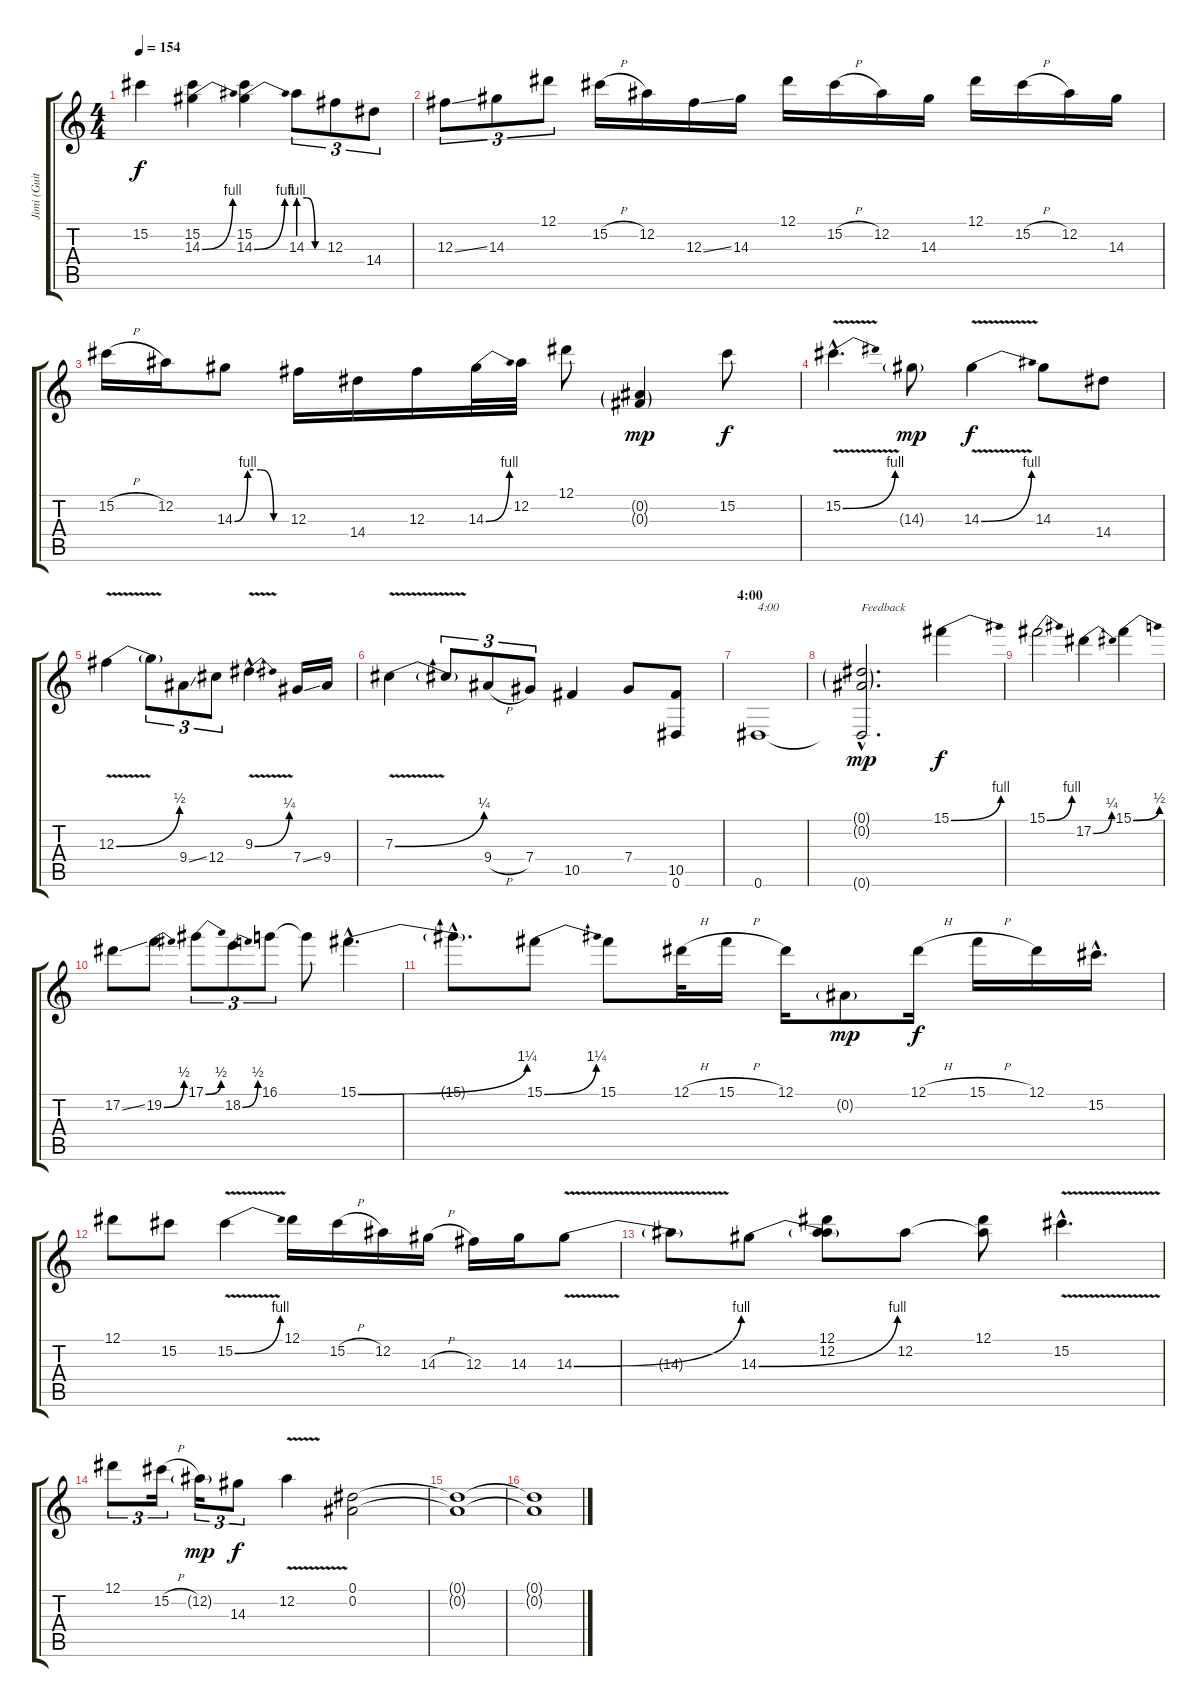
\track ("Jimi (Guitar)" "Jimi (Guit") {instrument overdrivenguitar}
\staff {score tabs}
\tuning (Eb4 Bb3 Gb3 Db3 Ab2 Eb2) {hide}
\ts (4 4)
\tempo 154
\clef g2
\ks c
15.2{t}.4{dy f} (15.2 14.3{be (bend 0 0 60 4)}).4 (15.2 14.3{be (bend 0 0 60 4)}).4 14.3{be (custom 0 4 20 4 40 0 60 0)}.8{tu (3 2)} 12.3.8{tu (3 2)} 14.4.8{tu (3 2)} |
12.3{ss}.8{tu (3 2)} 14.3.8{tu (3 2)} 12.1.8{tu (3 2)} 15.2{h}.16 12.2.16 12.3{ss}.16 14.3.16 12.1.16 15.2{h}.16 12.2.16 14.3.16 12.1.16 15.2{h}.16 12.2.16 14.3.16 |
15.2{h}.16 12.2.16 14.3{be (custom 0 0 15 4 30 4 45 0 60 0)}.8 12.3.16 14.4.16 12.3.16 14.3{be (bend 0 0 60 4)}.32 12.2.32 12.1.8 (0.2{g} 0.3{g}).4{dy mp} 15.2.8{dy f} |
15.2{be (bend 0 0 60 4) v hac}.4{d} 14.3{g}.8{dy mp} 14.3{be (bend 0 0 60 4) v}.4{dy f} 14.3.8 14.4.8 |
12.3{be (bend 0 0 60 2) v}.4 12.3{t}.8{tu (3 2)} 9.4{ss}.8{tu (3 2)} 12.4.8{tu (3 2)} 9.3{be (bend 0 0 60 1) v hac}.4{d} 7.4{ss}.16 9.4.16 |
7.3{be (bend 0 0 60 1) v}.4 7.3{t}.8{tu (3 2)} 9.4{h}.8{tu (3 2)} 7.4.8{tu (3 2)} 10.5.4 7.4.8 (10.5 0.6).8 |
\section ("" "4:00")
0.6.1{txt "4:00"} |
(0.1{g hac} 0.2{g hac} 0.6{hac t}).2{d txt "Feedback" dy mp} 15.1{be (bend 0 0 60 4)}.4{dy f} |
15.1{be (bend 0 0 60 4)}.2 17.2{be (bend 0 0 60 1)}.4 15.1{be (bend 0 0 60 2)}.4 |
17.2{ss}.8 19.2{be (bend 0 0 60 2)}.8 17.1{be (bend 0 0 60 2)}.8{tu (3 2)} 18.2{be (bend 0 0 60 2)}.8{tu (3 2)} 16.1.8{tu (3 2)} 16.1{t}.8 15.1{be (bend 0 0 60 5) hac}.4{d} |
15.1{hac t}.8{d} 15.1{be (bend 0 0 60 5)}.8 15.1.8 12.1{h}.32 15.1{h}.16 12.1.16 0.2{g}.8{dy mp} 12.1{h}.16{dy f} 15.1{h}.16 12.1.16 15.2{hac}.16{d} |
12.1.8 15.2.8 15.2{be (bend 0 0 60 4) v}.4 12.1.16 15.2{h}.16 12.2.16 14.3{h}.16 12.3.16 14.3.16 14.3{be (bend 0 0 60 4) v}.8 |
14.3{t}.8 14.3{be (bend 0 0 60 4)}.8 (12.1 12.2 14.3{t}).8 12.2.8 (12.1 12.2{t}).8 15.2{v hac}.4{d} |
12.1.8{tu (3 2)} 15.2{h}.16{tu (3 2)} 12.2{g}.16{tu (3 2) dy mp} 14.3.8{tu (3 2) dy f} 12.2{v}.4 (0.1 0.2).2 |
(0.1{t} 0.2{t}).1 |
(0.1{t} 0.2{t}).1
